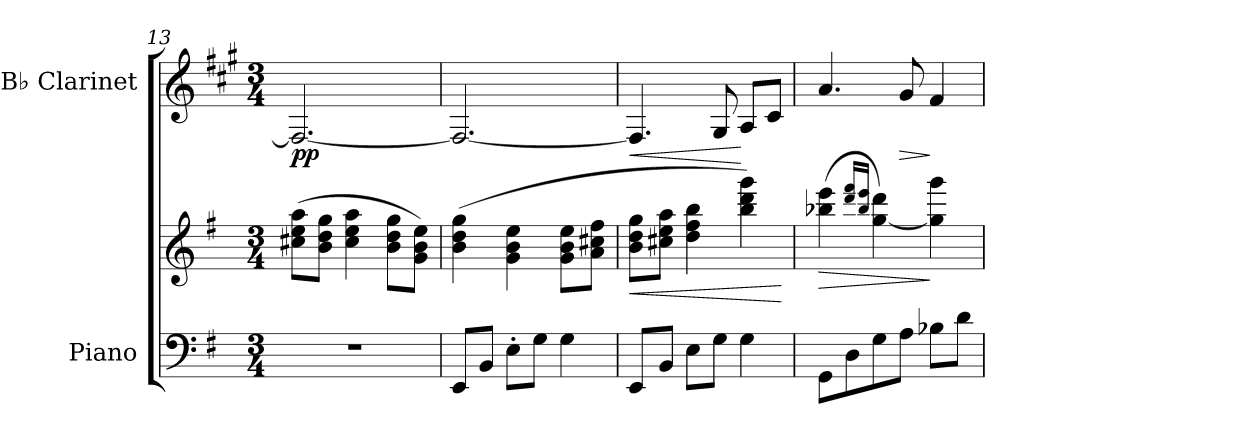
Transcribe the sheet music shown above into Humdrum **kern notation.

**kern	**kern	**dynam	**kern	**dynam
*part2	*part2	*part2	*part1	*part1
*staff3	*staff2	*staff2/3	*staff1	*staff1
*I"Piano	*	*	*I"B♭ Clarinet	*
*I'Pno.	*	*	*I'B♭ Cl.	*
*clefF4	*clefG2	*	*clefG2	*
*	*	*	*ITrd1c2	*
*k[f#]	*k[f#]	*	*k[f#]	*
*M3/4	*M3/4	*	*M3/4	*
=13	=13	=13	=13	=13
!	!	!	!	!LO:DY:b
2.r	(>8cc#X\ 8ee\ 8aa\L	.	2.E/_	pp
.	8b\ 8dd\ 8gg\J	.	.	.
.	4cc#\ 4ee\ 4aa\	.	.	.
.	8b\ 8dd\ 8gg\L	.	.	.
.	8g\ 8b\ 8ee\J)	.	.	.
=14	=14	=14	=14	=14
8EE/L	(>4b\ 4dd\ 4gg\	.	2.E/_	.
8BB/J	.	.	.	.
8E'\L	4g\ 4b\ 4ee\	.	.	.
8G\J	.	.	.	.
4G\	8g\ 8b\ 8ee\L	.	.	.
.	8a\ 8cc#X\ 8ff#\J	.	.	.
=15	=15	=15	=15	=15
!	!	!LO:HP:b	!	!LO:HP:b
8EE/L	8b\ 8dd\ 8gg\L	<	4.E/]	<
8BB/J	8cc#X\ 8ee\ 8aa\J	.	.	.
8E\L	4dd\ 4ff#\ 4bb\	.	.	.
8G\J	.	.	8F#/	.
4G\	4bb\ 4ddd\ 4ggg\)	.	8G/L	[
.	.	.	8B/J	.
.	.	[	.	.
=16	=16	=16	=16	=16
!	!	!LO:HP:b	!	!
8GG\L	(>4bb-X\ 4eee\	>	4.g/	.
8D\	.	.	.	.
.	16qddd/ 16qfff#/LL	.	.	.
.	16qbb-/ 16qeee/JJ	.	.	.
8G\	[4gg\ 4ddd\)	.	.	.
!	!	!	!	!LO:HP:b
8A\J	.	.	8f#/	>
8B-X\L	4gg\] 4ggg\	]	4e/	]
8d\J	.	.	.	.
=	=	=	=	=
*-	*-	*-	*-	*-
